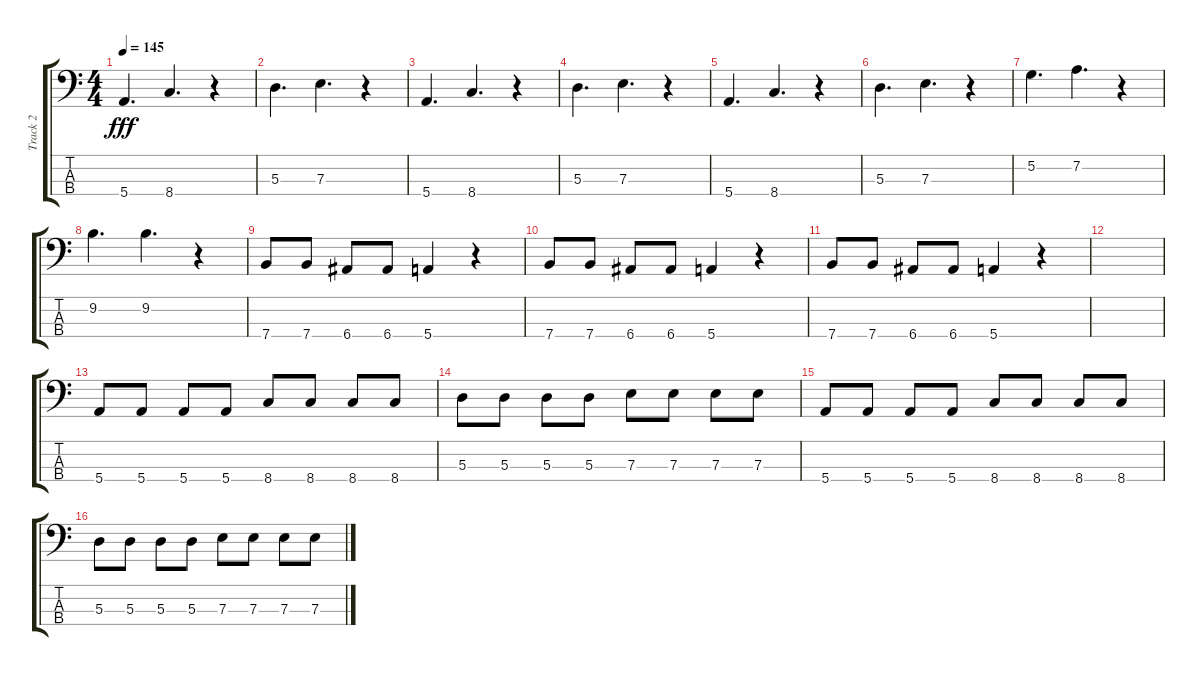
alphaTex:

\track ("Track 2" "Track 2") {instrument electricbassfinger}
\staff {score tabs}
\tuning (G2 D2 A1 E1) {hide}
\ts (4 4)
\tempo 145
\clef f4
\ks c
5.4.4{d dy fff} 8.4.4{d} r.4 |
5.3.4{d} 7.3.4{d} r.4 |
5.4.4{d} 8.4.4{d} r.4 |
5.3.4{d} 7.3.4{d} r.4 |
5.4.4{d} 8.4.4{d} r.4 |
5.3.4{d} 7.3.4{d} r.4 |
5.2.4{d} 7.2.4{d} r.4 |
9.2.4{d} 9.2.4{d} r.4 |
7.4.8 7.4.8 6.4.8 6.4.8 5.4.4 r.4 |
7.4.8 7.4.8 6.4.8 6.4.8 5.4.4 r.4 |
7.4.8 7.4.8 6.4.8 6.4.8 5.4.4 r.4 |
|
5.4.8 5.4.8 5.4.8 5.4.8 8.4.8 8.4.8 8.4.8 8.4.8 |
5.3.8 5.3.8 5.3.8 5.3.8 7.3.8 7.3.8 7.3.8 7.3.8 |
5.4.8 5.4.8 5.4.8 5.4.8 8.4.8 8.4.8 8.4.8 8.4.8 |
5.3.8 5.3.8 5.3.8 5.3.8 7.3.8 7.3.8 7.3.8 7.3.8
